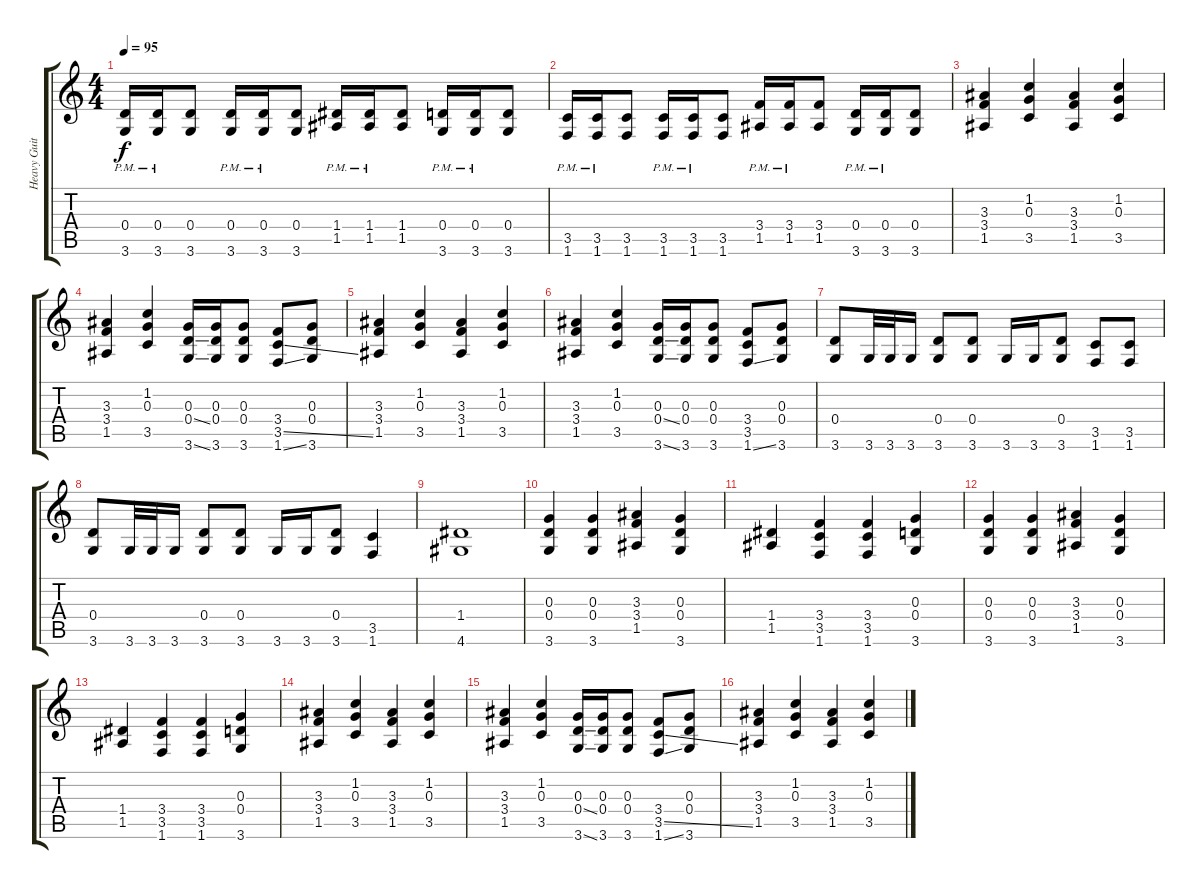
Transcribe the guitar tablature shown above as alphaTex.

\track ("Heavy Guitar" "Heavy Guit") {instrument distortionguitar}
\staff {score tabs}
\tuning (E4 B3 G3 D3 A2 E2) {hide}
\ts (4 4)
\tempo 95
\clef g2
\ks c
(0.4{pm} 3.6{pm}).16{dy f} (0.4{pm} 3.6{pm}).16 (0.4 3.6).8 (0.4{pm} 3.6{pm}).16 (0.4{pm} 3.6{pm}).16 (0.4 3.6).8 (1.4{pm} 1.5{pm}).16 (1.4{pm} 1.5{pm}).16 (1.4 1.5).8 (0.4{pm} 3.6{pm}).16 (0.4{pm} 3.6{pm}).16 (0.4 3.6).8 |
(3.5{pm} 1.6{pm}).16 (3.5{pm} 1.6{pm}).16 (3.5 1.6).8 (3.5{pm} 1.6{pm}).16 (3.5{pm} 1.6{pm}).16 (3.5 1.6).8 (3.4{pm} 1.5{pm}).16 (3.4{pm} 1.5{pm}).16 (3.4 1.5).8 (0.4{pm} 3.6{pm}).16 (0.4{pm} 3.6{pm}).16 (0.4 3.6).8 |
(3.3 3.4 1.5).4 (1.2 0.3 3.5).4 (3.3 3.4 1.5).4 (1.2 0.3 3.5).4 |
(3.3 3.4 1.5).4 (1.2 0.3 3.5).4 (0.3 0.4{ss} 3.6{ss}).16 (0.3 0.4 3.6).16 (0.3 0.4 3.6).8 (3.4 3.5{ss} 1.6{ss}).8 (0.3 0.4 3.6).8 |
(3.3 3.4 1.5).4 (1.2 0.3 3.5).4 (3.3 3.4 1.5).4 (1.2 0.3 3.5).4 |
(3.3 3.4 1.5).4 (1.2 0.3 3.5).4 (0.3 0.4{ss} 3.6{ss}).16 (0.3 0.4 3.6).16 (0.3 0.4 3.6).8 (3.4 3.5 1.6{ss}).8 (0.3 0.4 3.6).8 |
(0.4 3.6).8 3.6.32 3.6.32 3.6.16 (0.4 3.6).8 (0.4 3.6).8 3.6.16 3.6.16 (0.4 3.6).8 (3.5 1.6).8 (3.5 1.6).8 |
(0.4 3.6).8 3.6.32 3.6.32 3.6.16 (0.4 3.6).8 (0.4 3.6).8 3.6.16 3.6.16 (0.4 3.6).8 (3.5 1.6).4 |
(1.4 4.6).1 |
(0.3 0.4 3.6).4 (0.3 0.4 3.6).4 (3.3 3.4 1.5).4 (0.3 0.4 3.6).4 |
(1.4 1.5).4 (3.4 3.5 1.6).4 (3.4 3.5 1.6).4 (0.3 0.4 3.6).4 |
(0.3 0.4 3.6).4 (0.3 0.4 3.6).4 (3.3 3.4 1.5).4 (0.3 0.4 3.6).4 |
(1.4 1.5).4 (3.4 3.5 1.6).4 (3.4 3.5 1.6).4 (0.3 0.4 3.6).4 |
(3.3 3.4 1.5).4 (1.2 0.3 3.5).4 (3.3 3.4 1.5).4 (1.2 0.3 3.5).4 |
(3.3 3.4 1.5).4 (1.2 0.3 3.5).4 (0.3 0.4{ss} 3.6{ss}).16 (0.3 0.4 3.6).16 (0.3 0.4 3.6).8 (3.4 3.5{ss} 1.6{ss}).8 (0.3 0.4 3.6).8 |
(3.3 3.4 1.5).4 (1.2 0.3 3.5).4 (3.3 3.4 1.5).4 (1.2 0.3 3.5).4
